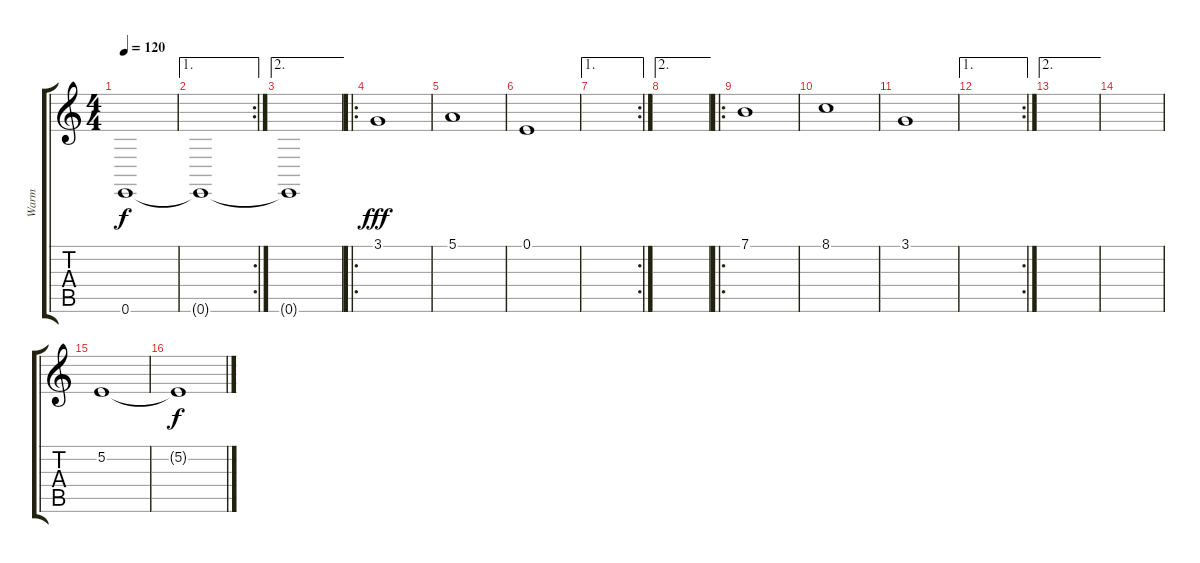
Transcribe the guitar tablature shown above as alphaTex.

\track ("Warm" "Warm") {instrument pad2warm}
\staff {score tabs}
\tuning (E4 B3 G3 D3 A2 E2) {hide}
\ts (4 4)
\tempo 120
\clef g2
\ks c
0.6{t}.1{dy f} |
\ae 1
\rc 2
0.6{t}.1 |
\ae 2
0.6{t}.1 |
\ro
3.1.1{dy fff volume 10 balance 0 instrument pad2warm} |
5.1.1 |
0.1.1 |
\ae 1
\rc 2
|
\ae 2
|
\ro
7.1.1{volume 10 balance 0 instrument pad2warm} |
8.1.1 |
3.1.1 |
\ae 1
\rc 2
|
\ae 2
|
|
5.2.1{instrument fx6goblins} |
5.2{t}.1{dy f}
